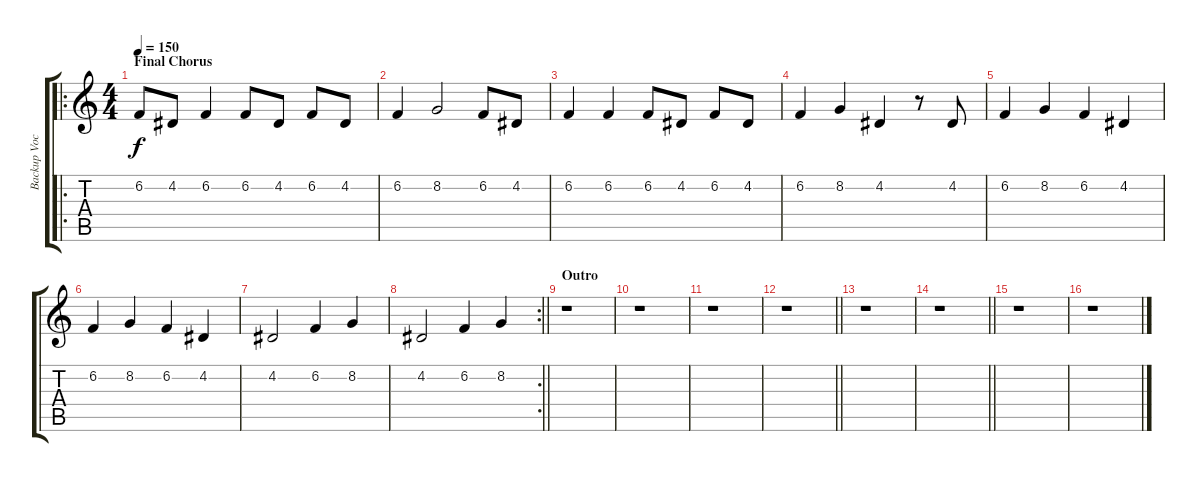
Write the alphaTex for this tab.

\track ("Backup Vocals" "Backup Voc") {instrument churchorgan}
\staff {score tabs}
\tuning (E4 B3 G3 D3 A2 E2) {hide}
\ro
\ts (4 4)
\section ("" "Final Chorus")
\tempo 150
\clef g2
\ks c
6.2.8{dy f} 4.2.8 6.2.4 6.2.8 4.2.8 6.2.8 4.2.8 |
6.2.4 8.2.2 6.2.8 4.2.8 |
6.2.4 6.2.4 6.2.8 4.2.8 6.2.8 4.2.8 |
6.2.4 8.2.4 4.2.4 r.8 4.2.8 |
6.2.4 8.2.4 6.2.4 4.2.4 |
6.2.4 8.2.4 6.2.4 4.2.4 |
4.2.2 6.2.4 8.2.4 |
\rc 2
\barLineRight lightlight
4.2.2 6.2.4 8.2.4 |
\section ("" "Outro")
r.1 |
r.1 |
r.1 |
\barLineRight lightlight
r.1 |
r.1 |
\barLineRight lightlight
r.1 |
r.1 |
r.1
